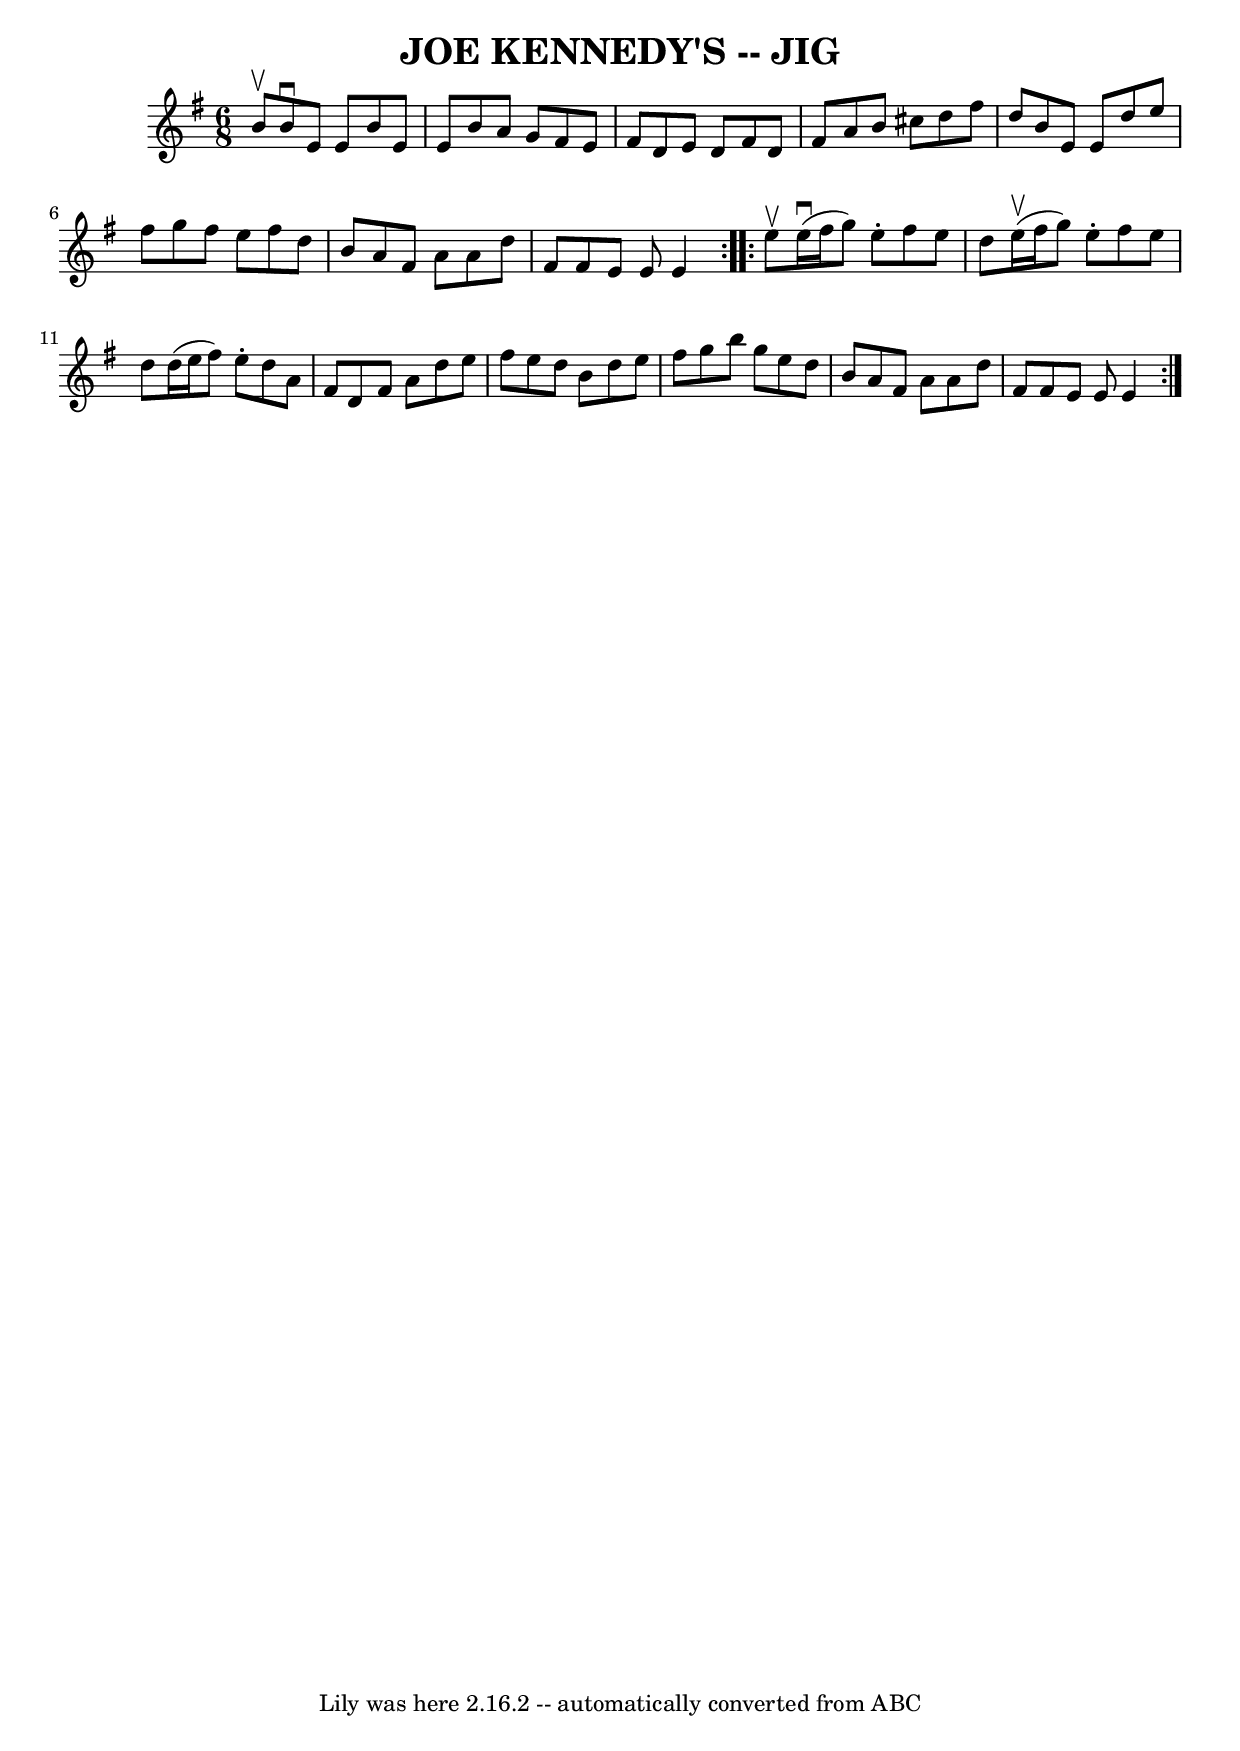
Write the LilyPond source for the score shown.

\version "2.16.2"
\include "Mammoth.ily"
\header {
  %% book = "Ryan's Mammoth Collection of Fiddle Tunes"
  crossRefNumber = "1"
  footnotes = ""
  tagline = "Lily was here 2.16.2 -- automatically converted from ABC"
  title = "JOE KENNEDY'S -- JIG"

}
voicedefault =  {



  \repeat volta 2 {

    \time 6/8 
    \key e \minor
 b'8^\upbow       |
    b'8^\downbow e'8    
    e'8 b'8 e'8 e'8    |
    b'8 a'8 g'8 fis'8 e'8    
    fis'8    |
    d'8 e'8 d'8 fis'8 d'8 fis'8    |
    
    a'8 b'8 cis''8 d''8 fis''8 d''8        |
    b'8 e'8    
    e'8 d''8 e''8 fis''8    |
    g''8 fis''8 e''8 fis''8    
    d''8 b'8    |
    a'8 fis'8 a'8 a'8 d''8 fis'8    
    |
    fis'8 e'8 e'8 e'4    
  }     
  \repeat volta 2 {
    e''8^\upbow 
    |
    e''16 (^\downbow fis''16 g''8) e''8 -. fis''8    
    e''8 d''8    |
    e''16 (^\upbow fis''16 g''8) e''8 -.   
    fis''8 e''8 d''8    |
    d''16 (e''16 fis''8) e''8 -.   
    d''8 a'8 fis'8    |
    d'8 fis'8 a'8 d''8 e''8    
    fis''8        |
    e''8 d''8 b'8 d''8 e''8 fis''8    
    |
    g''8 b''8 g''8 e''8 d''8 b'8    |
    a'8    
    fis'8 a'8 a'8 d''8 fis'8    |
    fis'8 e'8 e'8 e'4   
    
  }   

}

\score{
  <<

    \context Staff="default"
    {
      \voicedefault 
      
    }

  >>
  \layout {
    
  }
  \midi {
  }

}
